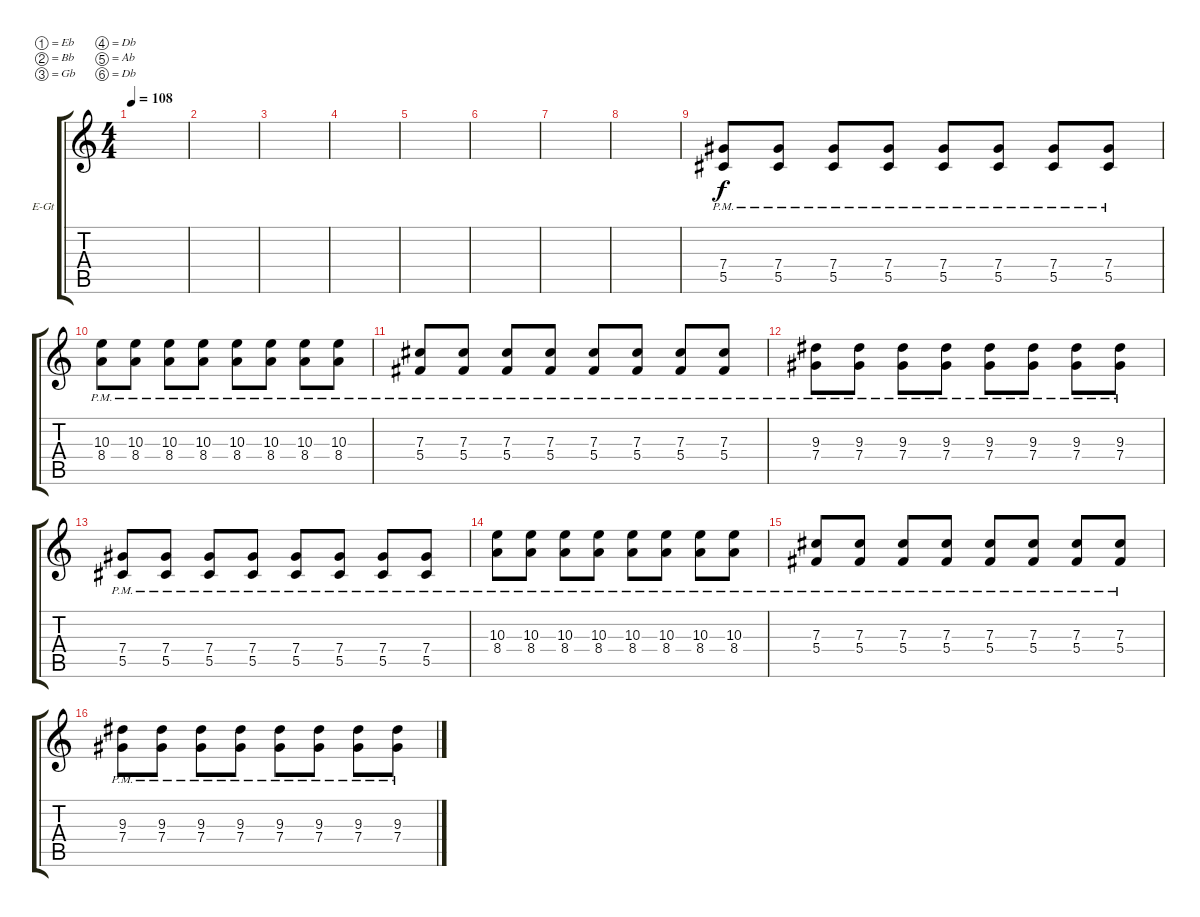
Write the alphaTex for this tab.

\defaultSystemsLayout 4
\bracketExtendMode groupsimilarinstruments
\firstSystemTrackNameOrientation horizontal
\otherSystemsTrackNameOrientation horizontal
\track ("Electric Guitar" "E-Gt") {instrument electricguitarclean}
\staff {score tabs}
\tuning (Eb4 Bb3 Gb3 Db3 Ab2 Db2)
\ts (4 4)
\tempo 108
\clef g2
\ks c
|
|
|
|
|
|
|
|
(5.5{pm} 7.4{pm}).8 (5.5{pm} 7.4{pm}).8 (5.5{pm} 7.4{pm}).8 (5.5{pm} 7.4{pm}).8 (5.5{pm} 7.4{pm}).8 (5.5{pm} 7.4{pm}).8 (5.5{pm} 7.4{pm}).8 (5.5{pm} 7.4{pm}).8 |
(8.4{pm} 10.3{pm}).8 (8.4{pm} 10.3{pm}).8 (8.4{pm} 10.3{pm}).8 (8.4{pm} 10.3{pm}).8 (8.4{pm} 10.3{pm}).8 (8.4{pm} 10.3{pm}).8 (8.4{pm} 10.3{pm}).8 (8.4{pm} 10.3{pm}).8 |
(5.4{pm} 7.3{pm}).8 (5.4{pm} 7.3{pm}).8 (5.4{pm} 7.3{pm}).8 (5.4{pm} 7.3{pm}).8 (5.4{pm} 7.3{pm}).8 (5.4{pm} 7.3{pm}).8 (5.4{pm} 7.3{pm}).8 (5.4{pm} 7.3{pm}).8 |
(7.4{pm} 9.3{pm}).8 (7.4{pm} 9.3{pm}).8 (7.4{pm} 9.3{pm}).8 (7.4{pm} 9.3{pm}).8 (7.4{pm} 9.3{pm}).8 (7.4{pm} 9.3{pm}).8 (7.4{pm} 9.3{pm}).8 (7.4{pm} 9.3{pm}).8 |
(5.5{pm} 7.4{pm}).8 (5.5{pm} 7.4{pm}).8 (5.5{pm} 7.4{pm}).8 (5.5{pm} 7.4{pm}).8 (5.5{pm} 7.4{pm}).8 (5.5{pm} 7.4{pm}).8 (5.5{pm} 7.4{pm}).8 (5.5{pm} 7.4{pm}).8 |
(8.4{pm} 10.3{pm}).8 (8.4{pm} 10.3{pm}).8 (8.4{pm} 10.3{pm}).8 (8.4{pm} 10.3{pm}).8 (8.4{pm} 10.3{pm}).8 (8.4{pm} 10.3{pm}).8 (8.4{pm} 10.3{pm}).8 (8.4{pm} 10.3{pm}).8 |
(5.4{pm} 7.3{pm}).8 (5.4{pm} 7.3{pm}).8 (5.4{pm} 7.3{pm}).8 (5.4{pm} 7.3{pm}).8 (5.4{pm} 7.3{pm}).8 (5.4{pm} 7.3{pm}).8 (5.4{pm} 7.3{pm}).8 (5.4{pm} 7.3{pm}).8 |
(7.4{pm} 9.3{pm}).8 (7.4{pm} 9.3{pm}).8 (7.4{pm} 9.3{pm}).8 (7.4{pm} 9.3{pm}).8 (7.4{pm} 9.3{pm}).8 (7.4{pm} 9.3{pm}).8 (7.4{pm} 9.3{pm}).8 (7.4{pm} 9.3{pm}).8
